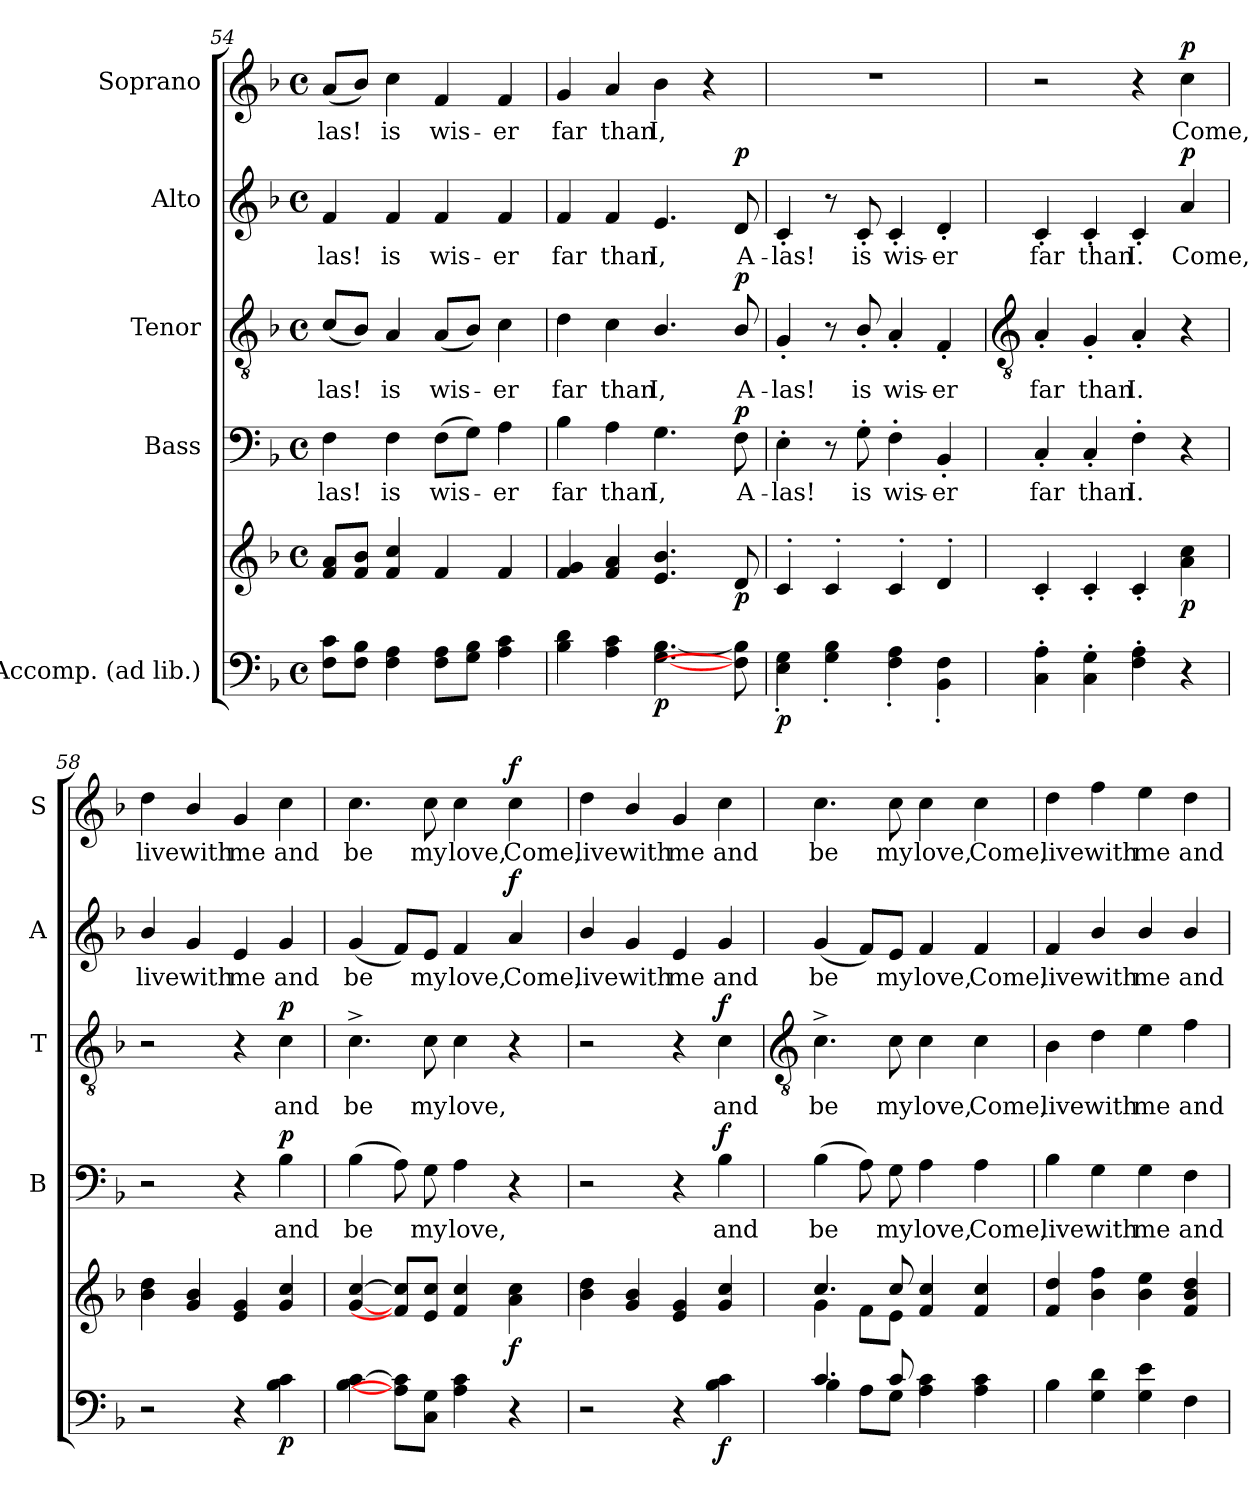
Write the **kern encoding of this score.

**kern	**kern	**dynam	**kern	**text	**dynam	**kern	**text	**dynam	**kern	**text	**dynam	**kern	**text	**dynam
*part5	*part5	*part5	*part4	*part4	*part4	*part3	*part3	*part3	*part2	*part2	*part2	*part1	*part1	*part1
*staff6	*staff5	*staff5/6	*staff4	*staff4	*staff4	*staff3	*staff3	*staff3	*staff2	*staff2	*staff2	*staff1	*staff1	*staff1
*I"Accomp. (ad lib.)	*	*	*I"Bass	*	*	*I"Tenor	*	*	*I"Alto	*	*	*I"Soprano	*	*
*	*	*	*I'B	*	*	*I'T	*	*	*I'A	*	*	*I'S	*	*
*clefF4	*clefG2	*	*clefF4	*	*	*clefGv2	*	*	*clefG2	*	*	*clefG2	*	*
*k[b-]	*k[b-]	*	*k[b-]	*	*	*k[b-]	*	*	*k[b-]	*	*	*k[b-]	*	*
*F:	*F:	*	*F:	*	*	*F:	*	*	*F:	*	*	*F:	*	*
*M4/4	*M4/4	*	*M4/4	*	*	*M4/4	*	*	*M4/4	*	*	*M4/4	*	*
*met(c)	*met(c)	*	*met(c)	*	*	*met(c)	*	*	*met(c)	*	*	*met(c)	*	*
=54	=54	=54	=54	=54	=54	=54	=54	=54	=54	=54	=54	=54	=54	=54
*^	*^	*	*	*	*	*	*	*	*	*	*	*	*	*
!	!	!	!	!	!	!LO:LY:b	!	!	!LO:LY:b	!	!	!LO:LY:b	!	!	!LO:LY:b	!
1ryy	8F\ 8c\L	8f/ 8a/L	1ryy	.	4F	-las!	.	(>8cL	-las!	.	4f	-las!	.	(<8aL	-las!	.
.	8F\ 8B-\J	8f/ 8b-/J	.	.	.	.	.	8B-/J)	.	.	.	.	.	8b-J)	.	.
!	!	!	!	!	!	!LO:LY:b	!	!	!LO:LY:b	!	!	!LO:LY:b	!	!	!LO:LY:b	!
.	4F\ 4A\	4f/ 4cc/	.	.	4F	is	.	4A	is	.	4f	is	.	4cc	is	.
!	!	!	!	!	!	!LO:LY:b	!	!	!LO:LY:b	!	!	!LO:LY:b	!	!	!LO:LY:b	!
.	8F\ 8A\L	4f/	.	.	(>8FL	wis-	.	(<8AL	wis-	.	4f	wis-	.	4f	wis-	.
.	8G\ 8B-\J	.	.	.	8GJ)	.	.	8B-J)	.	.	.	.	.	.	.	.
!	!	!	!	!	!	!LO:LY:b	!	!	!LO:LY:b	!	!	!LO:LY:b	!	!	!LO:LY:b	!
.	4A\ 4c\	4f/	.	.	4A	er	.	4c	er	.	4f	-er	.	4f	-er	.
=55	=55	=55	=55	=55	=55	=55	=55	=55	=55	=55	=55	=55	=55	=55	=55	=55
!	!	!	!	!	!	!LO:LY:b	!	!	!LO:LY:b	!	!	!LO:LY:b	!	!	!LO:LY:b	!
1ryy	4B-\ 4d\	4f/ 4g/	1ryy	.	4B-	far	.	4d	far	.	4f	far	.	4g	far	.
!	!	!	!	!	!	!LO:LY:b	!	!	!LO:LY:b	!	!	!LO:LY:b	!	!	!LO:LY:b	!
.	4A\ 4c\	4f/ 4a/	.	.	4A	than	.	4c	than	.	4f	than	.	4a	than	.
!	!	!	!	!LO:DY:b=2	!	!LO:LY:b	!	!	!LO:LY:b	!	!	!LO:LY:b	!	!	!LO:LY:b	!
.	[4.G\ [4.B-\	4.e/ 4.b-/	.	p	4.G	I,	.	4.B-/	I,	.	4.e	I,	.	4b-	I,	.
.	.	.	.	.	.	.	.	.	.	.	.	.	.	4r	.	.
!	!	!	!	!LO:DY:b	!	!LO:LY:b	!LO:DY:b	!	!LO:LY:b	!LO:DY:b	!	!LO:LY:b	!LO:DY:b	!	!	!
.	8F\] 8B-\]	8d/	.	p	8F	A-	p	8B-/	A-	p	8d	A-	p	.	.	.
=56	=56	=56	=56	=56	=56	=56	=56	=56	=56	=56	=56	=56	=56	=56	=56	=56
!	!	!	!	!LO:DY:b=2	!	!LO:LY:b	!	!	!LO:LY:b	!	!	!LO:LY:b	!	!	!	!
1ryy	4E\' 4G\'	4c'/	1ryy	p	4E'	-las!	.	4G'	-las!	.	4c'	-las!	.	1r	.	.
.	4G\' 4B-\'	4c'/	.	.	8r	.	.	8r	.	.	8r	.	.	.	.	.
!	!	!	!	!	!	!LO:LY:b	!	!	!LO:LY:b	!	!	!LO:LY:b	!	!	!	!
.	.	.	.	.	8G'	is	.	8B-'/	is	.	8c'	is	.	.	.	.
!	!	!	!	!	!	!LO:LY:b	!	!	!LO:LY:b	!	!	!LO:LY:b	!	!	!	!
.	4F\' 4A\'	4c'/	.	.	4F'	wis-	.	4A'	wis-	.	4c'	wis-	.	.	.	.
!	!	!	!	!	!	!LO:LY:b	!	!	!LO:LY:b	!	!	!LO:LY:b	!	!	!	!
.	4BB-\' 4F\'	4d'/	.	.	4BB-'	-er	.	4F'	-er	.	4d'	-er	.	.	.	.
*v	*v	*	*	*	*	*	*	*	*	*	*	*	*	*	*	*
*	*v	*v	*	*	*	*	*	*	*	*	*	*	*	*	*
!!LO:LB:g=z
=57	=57	=57	=57	=57	=57	=57	=57	=57	=57	=57	=57	=57	=57	=57
*	*	*	*	*	*	*clefGv2	*	*	*	*	*	*	*	*
*^	*	*	*	*	*	*	*	*	*	*	*	*	*	*
!	!	!	!	!	!LO:LY:b	!	!	!LO:LY:b	!	!	!LO:LY:b	!	!	!	!
*v	*v	*	*	*	*	*	*	*	*	*	*	*	*	*	*
4C' 4A'	4c'	.	4C'	far	.	4A'	far	.	4c'	far	.	2r	.	.
!	!	!	!	!LO:LY:b	!	!	!LO:LY:b	!	!	!LO:LY:b	!	!	!	!
4C' 4G'	4c'	.	4C'	than	.	4G'	than	.	4c'	than	.	.	.	.
!	!	!	!	!LO:LY:b	!	!	!LO:LY:b	!	!	!LO:LY:b	!	!	!	!
4F' 4A'	4c'	.	4F'	I.	.	4A'	I.	.	4c'	I.	.	4r	.	.
!	!	!LO:DY:b	!	!	!	!	!	!	!	!LO:LY:b	!LO:DY:b	!	!LO:LY:b	!LO:DY:b
4r	4a 4cc	p	4r	.	.	4r	.	.	4a	Come,	p	4cc	Come,	p
=58	=58	=58	=58	=58	=58	=58	=58	=58	=58	=58	=58	=58	=58	=58
!	!	!	!	!	!	!	!	!	!	!LO:LY:b	!	!	!LO:LY:b	!
2r	4b-\ 4dd\	.	2r	.	.	2r	.	.	4b-/	live	.	4dd	live	.
!	!	!	!	!	!	!	!	!	!	!LO:LY:b	!	!	!LO:LY:b	!
.	4g 4b-	.	.	.	.	.	.	.	4g	with	.	4b-/	with	.
!	!	!	!	!	!	!	!	!	!	!LO:LY:b	!	!	!LO:LY:b	!
4r	4e 4g	.	4r	.	.	4r	.	.	4e	me	.	4g	me	.
!	!	!LO:DY:b=2	!	!LO:LY:b	!LO:DY:b	!	!LO:LY:b	!LO:DY:b	!	!LO:LY:b	!	!	!LO:LY:b	!
4B- 4c	4g 4cc	p	4B-	and	p	4c	and	p	4g	and	.	4cc	and	.
=59	=59	=59	=59	=59	=59	=59	=59	=59	=59	=59	=59	=59	=59	=59
!	!	!	!	!LO:LY:b	!	!	!LO:LY:b	!	!	!LO:LY:b	!	!	!LO:LY:b	!
[4B- [4c	[4g [4cc	.	(>4B-	be	.	4.c^	be	.	(<4g	be	.	4.cc	be	.
8A] 8c]L	8f] 8cc]L	.	8A)	.	.	.	.	.	8f/L)	.	.	.	.	.
!	!	!	!	!LO:LY:b	!	!	!LO:LY:b	!	!	!LO:LY:b	!	!	!LO:LY:b	!
8C 8GJ	8e 8ccJ	.	8G	my	.	8c	my	.	8e/J	my	.	8cc	my	.
!	!	!	!	!LO:LY:b	!	!	!LO:LY:b	!	!	!LO:LY:b	!	!	!LO:LY:b	!
4A 4c	4f 4cc	.	4A	love,	.	4c	love,	.	4f	love,	.	4cc	love,	.
!	!	!LO:DY:b	!	!	!	!	!	!	!	!LO:LY:b	!LO:DY:b	!	!LO:LY:b	!LO:DY:b
4r	4a 4cc	f	4r	.	.	4r	.	.	4a	Come,	f	4cc	Come,	f
=60	=60	=60	=60	=60	=60	=60	=60	=60	=60	=60	=60	=60	=60	=60
!	!	!	!	!	!	!	!	!	!	!LO:LY:b	!	!	!LO:LY:b	!
2r	4b-\ 4dd\	.	2r	.	.	2r	.	.	4b-/	live	.	4dd	live	.
!	!	!	!	!	!	!	!	!	!	!LO:LY:b	!	!	!LO:LY:b	!
.	4g 4b-	.	.	.	.	.	.	.	4g	with	.	4b-/	with	.
!	!	!	!	!	!	!	!	!	!	!LO:LY:b	!	!	!LO:LY:b	!
4r	4e 4g	.	4r	.	.	4r	.	.	4e	me	.	4g	me	.
!	!	!LO:DY:b=2	!	!LO:LY:b	!LO:DY:b	!	!LO:LY:b	!LO:DY:b	!	!LO:LY:b	!	!	!LO:LY:b	!
4B- 4c	4g 4cc	f	4B-	and	f	4c	and	f	4g	and	.	4cc	and	.
!!LO:LB:g=z
=61	=61	=61	=61	=61	=61	=61	=61	=61	=61	=61	=61	=61	=61	=61
*	*	*	*	*	*	*clefGv2	*	*	*	*	*	*	*	*
*^	*^	*	*	*	*	*	*	*	*	*	*	*	*	*
!	!	!	!	!	!	!LO:LY:b	!	!	!LO:LY:b	!	!	!LO:LY:b	!	!	!LO:LY:b	!
4.c/	4B-	4.cc/	4g\	.	(>4B-	be	.	4.c^	be	.	(<4g	be	.	4.cc	be	.
.	8AL	.	8f\L	.	8A)	.	.	.	.	.	8f/L)	.	.	.	.	.
!	!	!	!	!	!	!LO:LY:b	!	!	!LO:LY:b	!	!	!LO:LY:b	!	!	!LO:LY:b	!
8c/	8GJ	8cc/	8e\J	.	8G	my	.	8c	my	.	8e/J	my	.	8cc	my	.
!	!	!	!	!	!	!LO:LY:b	!	!	!LO:LY:b	!	!	!LO:LY:b	!	!	!LO:LY:b	!
2ryy	4A 4c	4f/ 4cc/	2ryy	.	4A	love,	.	4c	love,	.	4f	love,	.	4cc	love,	.
!	!	!	!	!	!	!LO:LY:b	!	!	!LO:LY:b	!	!	!LO:LY:b	!	!	!LO:LY:b	!
.	4A 4c	4f/ 4cc/	.	.	4A	Come,	.	4c	Come,	.	4f	Come,	.	4cc	Come,	.
=62	=62	=62	=62	=62	=62	=62	=62	=62	=62	=62	=62	=62	=62	=62	=62	=62
!	!	!	!	!	!	!LO:LY:b	!	!	!LO:LY:b	!	!	!LO:LY:b	!	!	!LO:LY:b	!
1ryy	4B-	4f/ 4dd/	1ryy	.	4B-	live	.	4B-	live	.	4f	live	.	4dd	live	.
!	!	!	!	!	!	!LO:LY:b	!	!	!LO:LY:b	!	!	!LO:LY:b	!	!	!LO:LY:b	!
.	4G 4d	4b-\ 4ff\	.	.	4G	with	.	4d	with	.	4b-/	with	.	4ff	with	.
!	!	!	!	!	!	!LO:LY:b	!	!	!LO:LY:b	!	!	!LO:LY:b	!	!	!LO:LY:b	!
.	4G 4e	4b-\ 4ee\	.	.	4G	me	.	4e	me	.	4b-/	me	.	4ee	me	.
!	!	!	!	!	!	!LO:LY:b	!	!	!LO:LY:b	!	!	!LO:LY:b	!	!	!LO:LY:b	!
.	4F	4f/ 4b-/ 4dd/	.	.	4F	and	.	4f	and	.	4b-/	and	.	4dd	and	.
*v	*v	*	*	*	*	*	*	*	*	*	*	*	*	*	*	*
*	*v	*v	*	*	*	*	*	*	*	*	*	*	*	*	*
=	=	=	=	=	=	=	=	=	=	=	=	=	=	=
*-	*-	*-	*-	*-	*-	*-	*-	*-	*-	*-	*-	*-	*-	*-
